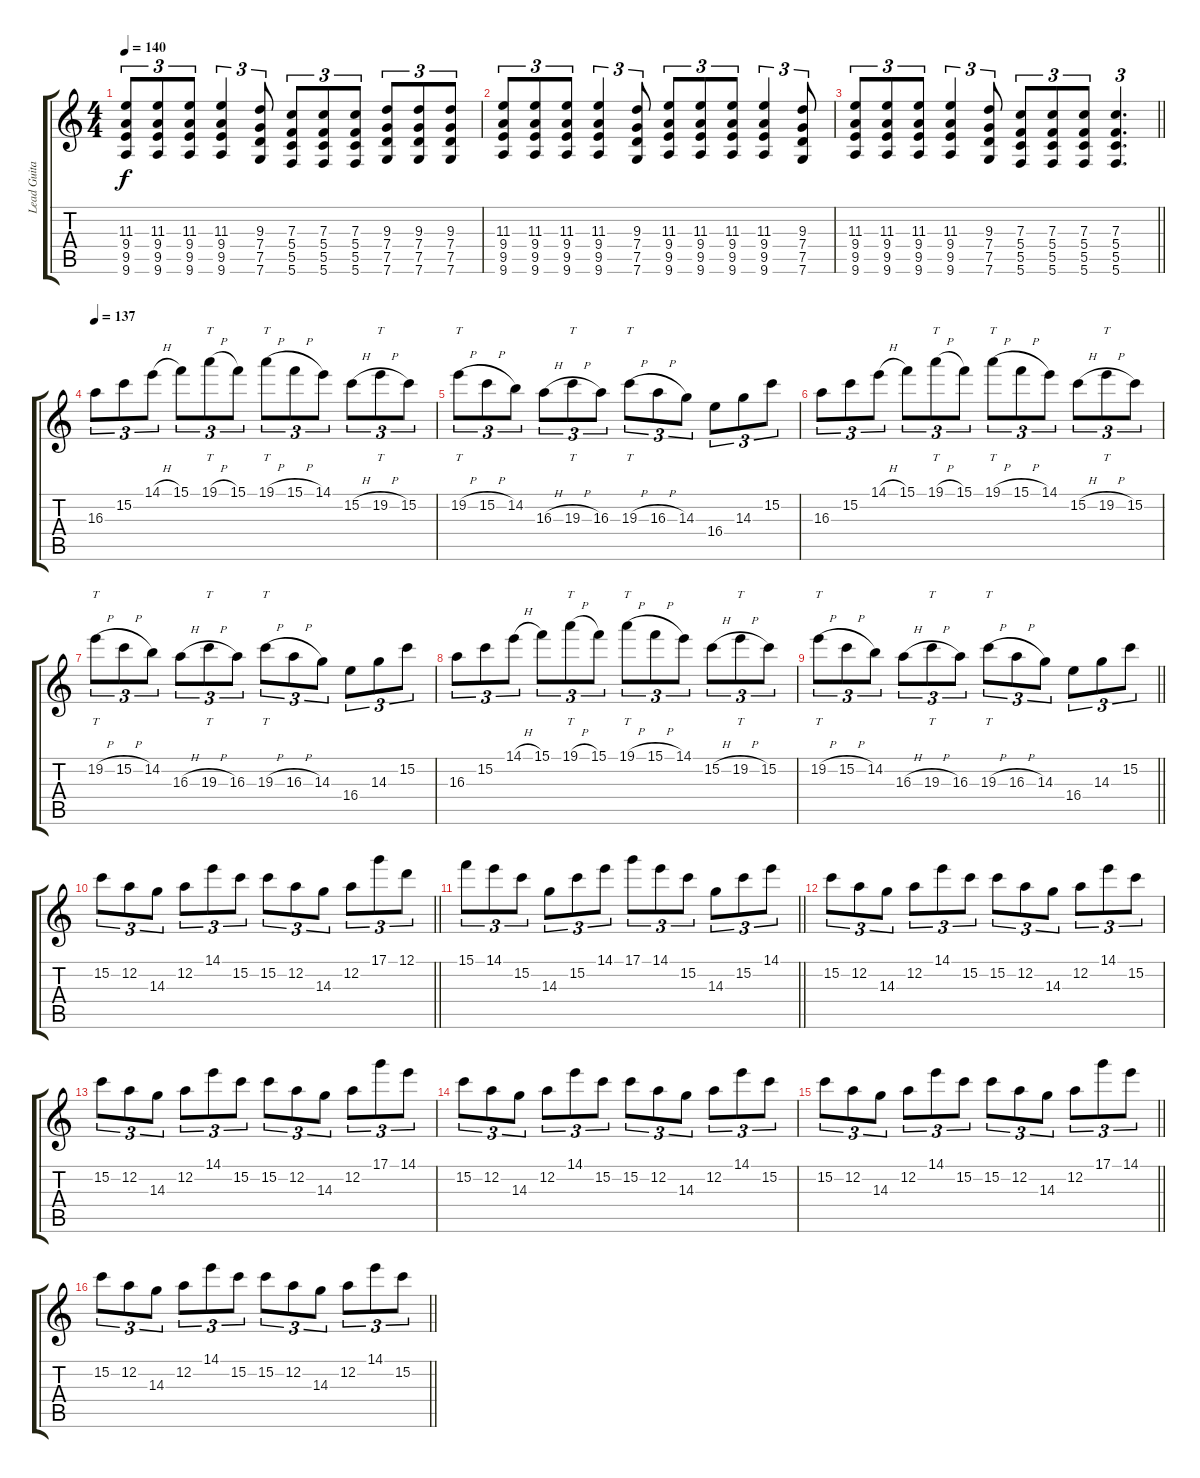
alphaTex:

\track ("Lead Guitar 1" "Lead Guita") {instrument distortionguitar}
\staff {score tabs}
\tuning (D4 A3 F3 C3 G2 C2) {hide}
\ts (4 4)
\tempo 140
\clef g2
\ks c
(11.3 9.4 9.5 9.6).8{tu (3 2) dy f} (11.3 9.4 9.5 9.6).8{tu (3 2)} (11.3 9.4 9.5 9.6).8{tu (3 2)} (11.3 9.4 9.5 9.6).4{tu (3 2)} (9.3 7.4 7.5 7.6).8{tu (3 2)} (7.3 5.4 5.5 5.6).8{tu (3 2)} (7.3 5.4 5.5 5.6).8{tu (3 2)} (7.3 5.4 5.5 5.6).8{tu (3 2)} (9.3 7.4 7.5 7.6).8{tu (3 2)} (9.3 7.4 7.5 7.6).8{tu (3 2)} (9.3 7.4 7.5 7.6).8{tu (3 2)} |
(11.3 9.4 9.5 9.6).8{tu (3 2)} (11.3 9.4 9.5 9.6).8{tu (3 2)} (11.3 9.4 9.5 9.6).8{tu (3 2)} (11.3 9.4 9.5 9.6).4{tu (3 2)} (9.3 7.4 7.5 7.6).8{tu (3 2)} (11.3 9.4 9.5 9.6).8{tu (3 2)} (11.3 9.4 9.5 9.6).8{tu (3 2)} (11.3 9.4 9.5 9.6).8{tu (3 2)} (11.3 9.4 9.5 9.6).4{tu (3 2)} (9.3 7.4 7.5 7.6).8{tu (3 2)} |
\barLineRight lightlight
(11.3 9.4 9.5 9.6).8{tu (3 2)} (11.3 9.4 9.5 9.6).8{tu (3 2)} (11.3 9.4 9.5 9.6).8{tu (3 2)} (11.3 9.4 9.5 9.6).4{tu (3 2)} (9.3 7.4 7.5 7.6).8{tu (3 2)} (7.3 5.4 5.5 5.6).8{tu (3 2)} (7.3 5.4 5.5 5.6).8{tu (3 2)} (7.3 5.4 5.5 5.6).8{tu (3 2)} (7.3 5.4 5.5 5.6).4{d tu (3 2)} |
\tempo 137
16.3.8{tu (3 2) instrument overdrivenguitar} 15.2.8{tu (3 2)} 14.1{h}.8{tu (3 2)} 15.1.8{tu (3 2)} 19.1{h}.8{tt tu (3 2)} 15.1.8{tu (3 2)} 19.1{h}.8{tt tu (3 2)} 15.1{h}.8{tu (3 2)} 14.1.8{tu (3 2)} 15.2{h}.8{tu (3 2)} 19.2{h}.8{tt tu (3 2)} 15.2.8{tu (3 2)} |
19.2{h}.8{tt tu (3 2)} 15.2{h}.8{tu (3 2)} 14.2.8{tu (3 2)} 16.3{h}.8{tu (3 2)} 19.3{h}.8{tt tu (3 2)} 16.3.8{tu (3 2)} 19.3{h}.8{tt tu (3 2)} 16.3{h}.8{tu (3 2)} 14.3.8{tu (3 2)} 16.4.8{tu (3 2)} 14.3.8{tu (3 2)} 15.2.8{tu (3 2)} |
16.3.8{tu (3 2)} 15.2.8{tu (3 2)} 14.1{h}.8{tu (3 2)} 15.1.8{tu (3 2)} 19.1{h}.8{tt tu (3 2)} 15.1.8{tu (3 2)} 19.1{h}.8{tt tu (3 2)} 15.1{h}.8{tu (3 2)} 14.1.8{tu (3 2)} 15.2{h}.8{tu (3 2)} 19.2{h}.8{tt tu (3 2)} 15.2.8{tu (3 2)} |
19.2{h}.8{tt tu (3 2)} 15.2{h}.8{tu (3 2)} 14.2.8{tu (3 2)} 16.3{h}.8{tu (3 2)} 19.3{h}.8{tt tu (3 2)} 16.3.8{tu (3 2)} 19.3{h}.8{tt tu (3 2)} 16.3{h}.8{tu (3 2)} 14.3.8{tu (3 2)} 16.4.8{tu (3 2)} 14.3.8{tu (3 2)} 15.2.8{tu (3 2)} |
16.3.8{tu (3 2)} 15.2.8{tu (3 2)} 14.1{h}.8{tu (3 2)} 15.1.8{tu (3 2)} 19.1{h}.8{tt tu (3 2)} 15.1.8{tu (3 2)} 19.1{h}.8{tt tu (3 2)} 15.1{h}.8{tu (3 2)} 14.1.8{tu (3 2)} 15.2{h}.8{tu (3 2)} 19.2{h}.8{tt tu (3 2)} 15.2.8{tu (3 2)} |
\barLineRight lightlight
19.2{h}.8{tt tu (3 2)} 15.2{h}.8{tu (3 2)} 14.2.8{tu (3 2)} 16.3{h}.8{tu (3 2)} 19.3{h}.8{tt tu (3 2)} 16.3.8{tu (3 2)} 19.3{h}.8{tt tu (3 2)} 16.3{h}.8{tu (3 2)} 14.3.8{tu (3 2)} 16.4.8{tu (3 2)} 14.3.8{tu (3 2)} 15.2.8{tu (3 2)} |
\barLineRight lightlight
15.2.8{tu (3 2)} 12.2.8{tu (3 2)} 14.3.8{tu (3 2)} 12.2.8{tu (3 2)} 14.1.8{tu (3 2)} 15.2.8{tu (3 2)} 15.2.8{tu (3 2)} 12.2.8{tu (3 2)} 14.3.8{tu (3 2)} 12.2.8{tu (3 2)} 17.1.8{tu (3 2)} 12.1.8{tu (3 2)} |
\barLineRight lightlight
15.1.8{tu (3 2)} 14.1.8{tu (3 2)} 15.2.8{tu (3 2)} 14.3.8{tu (3 2)} 15.2.8{tu (3 2)} 14.1.8{tu (3 2)} 17.1.8{tu (3 2)} 14.1.8{tu (3 2)} 15.2.8{tu (3 2)} 14.3.8{tu (3 2)} 15.2.8{tu (3 2)} 14.1.8{tu (3 2)} |
15.2.8{tu (3 2)} 12.2.8{tu (3 2)} 14.3.8{tu (3 2)} 12.2.8{tu (3 2)} 14.1.8{tu (3 2)} 15.2.8{tu (3 2)} 15.2.8{tu (3 2)} 12.2.8{tu (3 2)} 14.3.8{tu (3 2)} 12.2.8{tu (3 2)} 14.1.8{tu (3 2)} 15.2.8{tu (3 2)} |
15.2.8{tu (3 2)} 12.2.8{tu (3 2)} 14.3.8{tu (3 2)} 12.2.8{tu (3 2)} 14.1.8{tu (3 2)} 15.2.8{tu (3 2)} 15.2.8{tu (3 2)} 12.2.8{tu (3 2)} 14.3.8{tu (3 2)} 12.2.8{tu (3 2)} 17.1.8{tu (3 2)} 14.1.8{tu (3 2)} |
15.2.8{tu (3 2)} 12.2.8{tu (3 2)} 14.3.8{tu (3 2)} 12.2.8{tu (3 2)} 14.1.8{tu (3 2)} 15.2.8{tu (3 2)} 15.2.8{tu (3 2)} 12.2.8{tu (3 2)} 14.3.8{tu (3 2)} 12.2.8{tu (3 2)} 14.1.8{tu (3 2)} 15.2.8{tu (3 2)} |
\barLineRight lightlight
15.2.8{tu (3 2)} 12.2.8{tu (3 2)} 14.3.8{tu (3 2)} 12.2.8{tu (3 2)} 14.1.8{tu (3 2)} 15.2.8{tu (3 2)} 15.2.8{tu (3 2)} 12.2.8{tu (3 2)} 14.3.8{tu (3 2)} 12.2.8{tu (3 2)} 17.1.8{tu (3 2)} 14.1.8{tu (3 2)} |
\barLineRight lightlight
15.2.8{tu (3 2)} 12.2.8{tu (3 2)} 14.3.8{tu (3 2)} 12.2.8{tu (3 2)} 14.1.8{tu (3 2)} 15.2.8{tu (3 2)} 15.2.8{tu (3 2)} 12.2.8{tu (3 2)} 14.3.8{tu (3 2)} 12.2.8{tu (3 2)} 14.1.8{tu (3 2)} 15.2.8{tu (3 2)}
